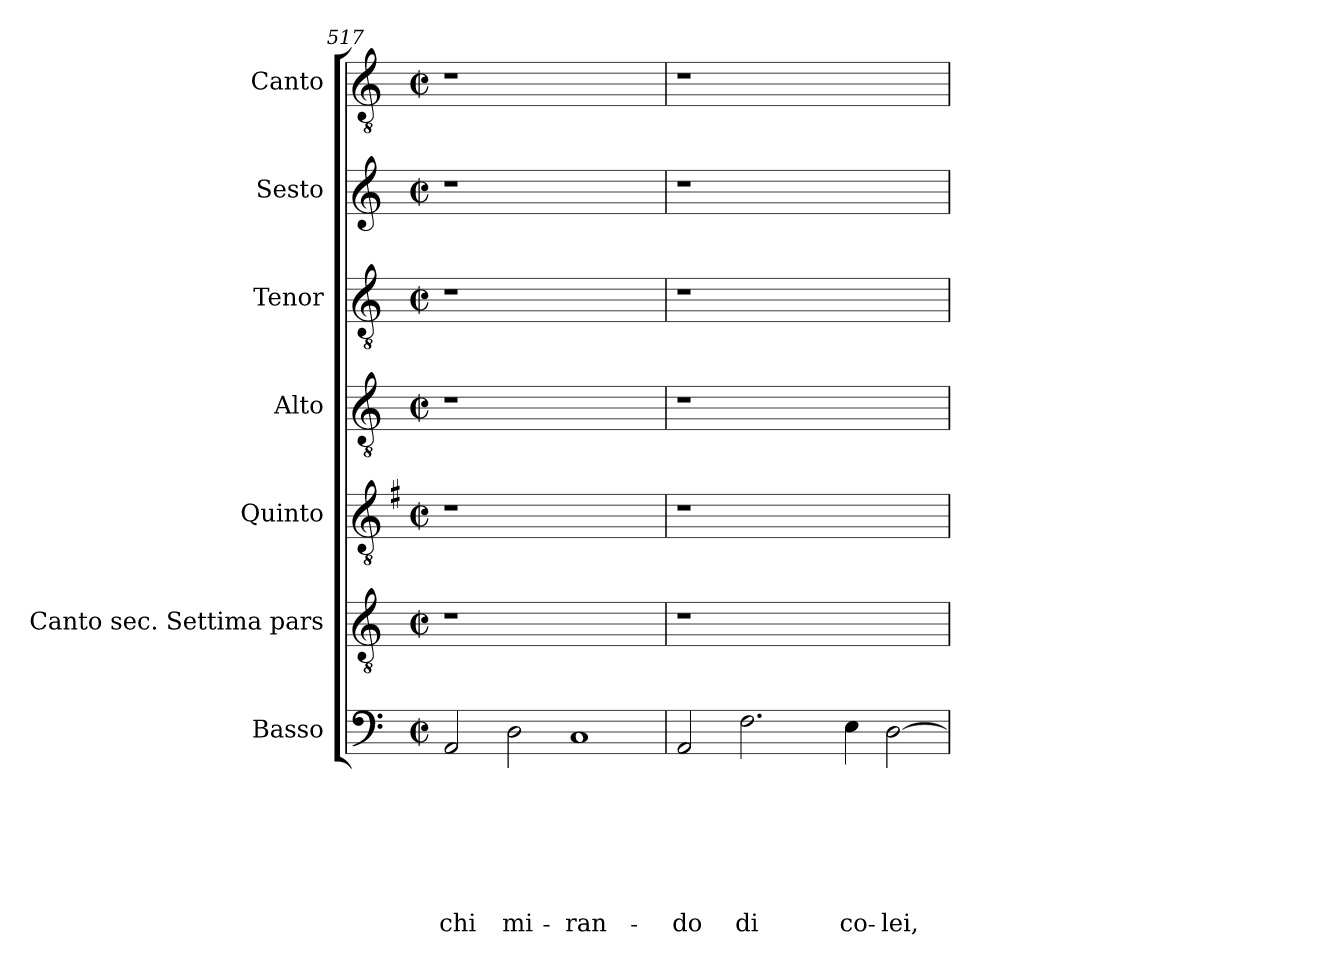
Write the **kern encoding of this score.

**kern	**text	**text	**text	**text	**text	**text	**text	**kern	**kern	**kern	**kern	**kern	**kern
*part7	*part7	*part7	*part7	*part7	*part7	*part7	*part7	*part6	*part5	*part4	*part3	*part2	*part1
*staff7	*staff7	*staff7	*staff7	*staff7	*staff7	*staff7	*staff7	*staff6	*staff5	*staff4	*staff3	*staff2	*staff1
*I"Basso	*	*	*	*	*	*	*	*I"Canto sec. Settima pars	*I"Quinto	*I"Alto	*I"Tenor	*I"Sesto	*I"Canto
*	*	*	*	*	*	*	*	*	*I'Quinto	*I'Alto	*I'Tenor	*I'Sesto	*I'Canto
*clefF4	*	*	*	*	*	*	*	*clefGv2	*clefGv2	*clefGv2	*clefGv2	*clefG2	*clefGv2
*k[]	*	*	*	*	*	*	*	*k[]	*k[f#]	*k[]	*k[]	*k[]	*k[]
*C:	*	*	*	*	*	*	*	*C:	*G:	*C:	*C:	*C:	*C:
*M2/2	*	*	*	*	*	*	*	*M2/2	*M2/2	*M2/2	*M2/2	*M2/2	*M2/2
*met(c|)	*	*	*	*	*	*	*	*met(c|)	*met(c|)	*met(c|)	*met(c|)	*met(c|)	*met(c|)
=517	=517	=517	=517	=517	=517	=517	=517	=517	=517	=517	=517	=517	=517
!	!	!	!	!	!	!	!LO:LY:b	!	!	!	!	!	!
2AA/	.	.	.	.	.	.	-chi	1r	1r	1r	1r	1r	1r
!	!	!	!	!	!	!	!LO:LY:b	!	!	!	!	!	!
2D\	.	.	.	.	.	.	mi-	.	.	.	.	.	.
!	!	!	!	!	!	!	!LO:LY:b	!	!	!	!	!	!
1C	.	.	.	.	.	.	-ran-	1ryy	1ryy	1ryy	1ryy	1ryy	1ryy
=518	=518	=518	=518	=518	=518	=518	=518	=518	=518	=518	=518	=518	=518
!	!	!	!	!	!	!	!LO:LY:b	!	!	!	!	!	!
2AA/	.	.	.	.	.	.	-do	1r	1r	1r	1r	1r	1r
!	!	!	!	!	!	!	!LO:LY:b	!	!	!	!	!	!
2.F\	.	.	.	.	.	.	di	.	.	.	.	.	.
.	.	.	.	.	.	.	.	1ryy	1ryy	1ryy	1ryy	1ryy	1ryy
!	!	!	!	!	!	!	!LO:LY:b	!	!	!	!	!	!
4E\	.	.	.	.	.	.	co-	.	.	.	.	.	.
!	!	!	!	!	!	!	!LO:LY:b	!	!	!	!	!	!
[>2D\	.	.	.	.	.	.	-lei,	.	.	.	.	.	.
=	=	=	=	=	=	=	=	=	=	=	=	=	=
*-	*-	*-	*-	*-	*-	*-	*-	*-	*-	*-	*-	*-	*-
